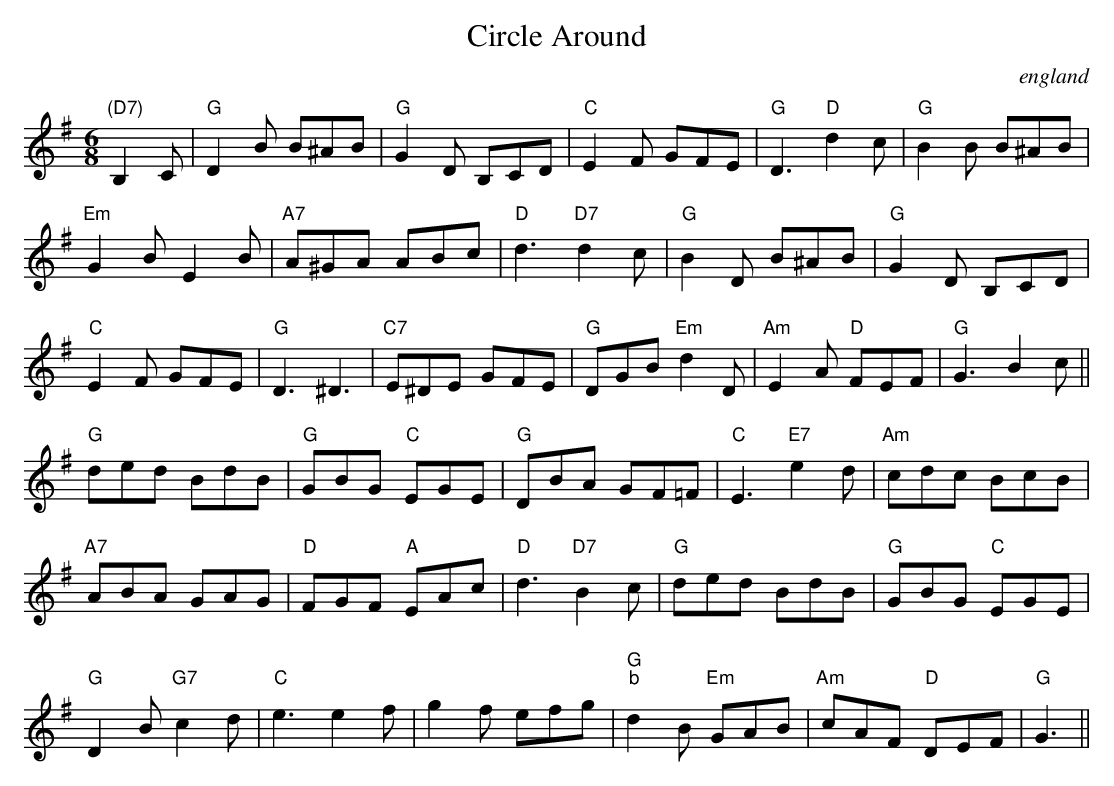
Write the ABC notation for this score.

X:1
T:Circle Around
O:england
M:6/8
K:G
"(D7)"B,2C |"G"D2B B^AB|"G"G2D B,CD|"C"E2F GFE|"G"D3 "D"d2c|"G"B2B B^AB|
"Em"G2B E2B|"A7"A^GA ABc|"D"d3 "D7"d2c|"G"B2D B^AB|"G"G2D B,CD|
"C"E2F GFE|"G"D3 ^D3|"C7"E^DE GFE|"G"DGB "Em"d2D|"Am"E2A "D"FEF|"G"G3 B2c||
"G"ded BdB|"G"GBG "C"EGE|"G"DBA GF=F|"C"E3 "E7"e2d|"Am"cdc BcB|
"A7"ABA GAG|"D"FGF "A"EAc|"D"d3 "D7"B2c|"G"ded BdB|"G"GBG "C"EGE|
"G"D2B "G7"c2d|"C"e3 e2f|g2f efg|"G""b"d2B "Em"GAB|"Am"cAF "D"DEF|"G"G3 ||
